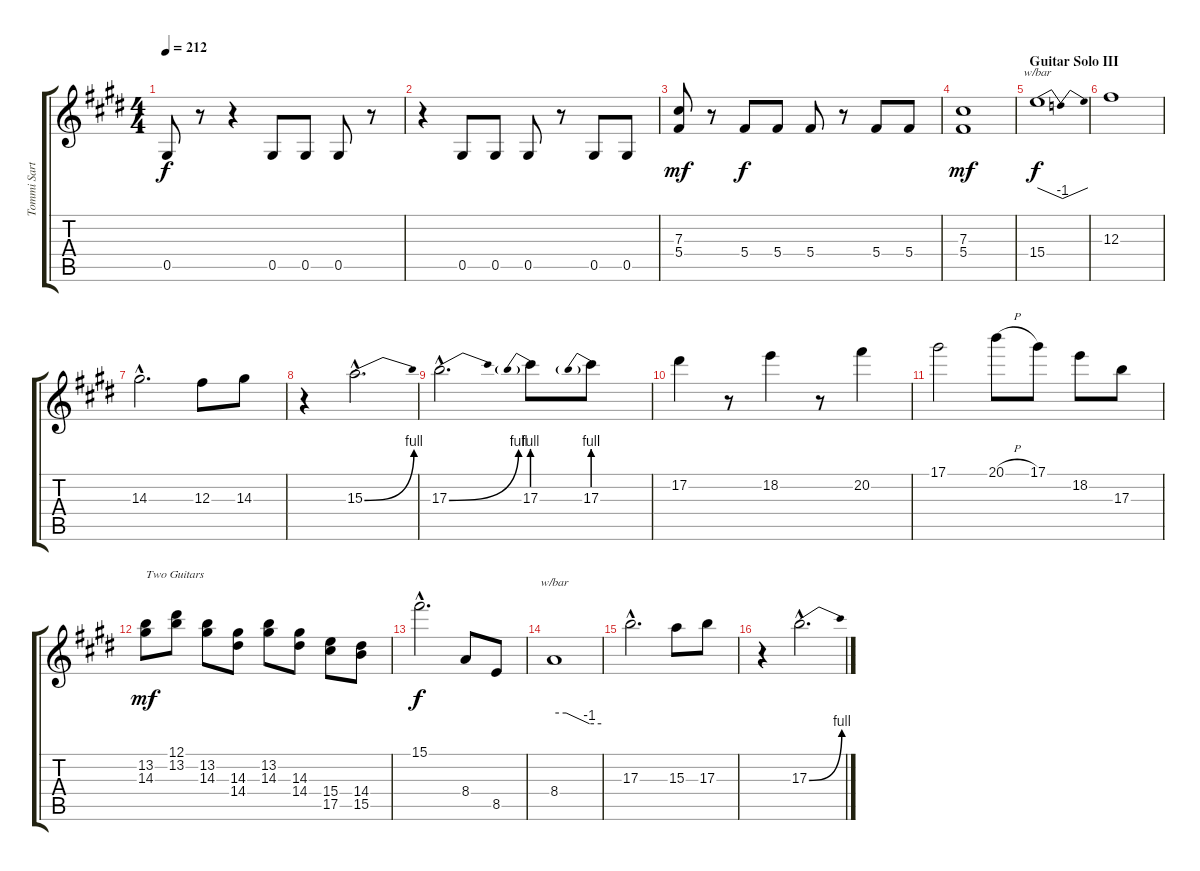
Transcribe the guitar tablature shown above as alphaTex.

\track ("Tommi Sartanen - Guitar I" "Tommi Sart") {instrument distortionguitar}
\staff {score tabs}
\tuning (Eb4 Bb3 Gb3 Db3 Ab2 Eb2) {hide}
\ts (4 4)
\tempo 212
\clef g2
\ks c#minor
0.5.8{dy f} r.8 r.4 0.5.8 0.5.8 0.5.8 r.8 |
r.4 0.5.8 0.5.8 0.5.8 r.8 0.5.8 0.5.8 |
(7.3 5.4).8{dy mf} r.8 5.4.8{dy f} 5.4.8 5.4.8 r.8 5.4.8 5.4.8 |
(7.3 5.4).1{dy mf} |
\section ("" "Guitar Solo III")
15.4.1{tbe (dip default 0 0 30 -4 60 0) dy f volume 16 balance 8} |
12.3.1 |
14.3{hac}.2{d} 12.3.8 14.3.8 |
r.4 15.3{be (bend 0 0 60 4) hac}.2{d} |
17.3{be (bend 0 0 60 4) hac}.2{d} 17.3{be (prebend 0 4 60 4)}.8 17.3{be (prebend 0 4 60 4)}.8 |
17.2.4 r.8 18.2.4 r.8 20.2.4 |
17.1.2 20.1{h}.8 17.1.8 18.2.8 17.3.8 |
(13.2 14.3).8{txt "Two Guitars" dy mf} (12.1 13.2).8 (13.2 14.3).8 (14.3 14.4).8 (13.2 14.3).8 (14.3 14.4).8 (15.4 17.5).8 (14.4 15.5).8 |
15.1{hac}.2{d dy f} 8.4.8 8.5.8 |
8.4.1{tbe (custom default 0 0 15 0 45 -4 60 -4)} |
17.3{hac}.2{d} 15.3.8 17.3.8 |
r.4 17.3{be (bend 0 0 60 4) hac}.2{d}
